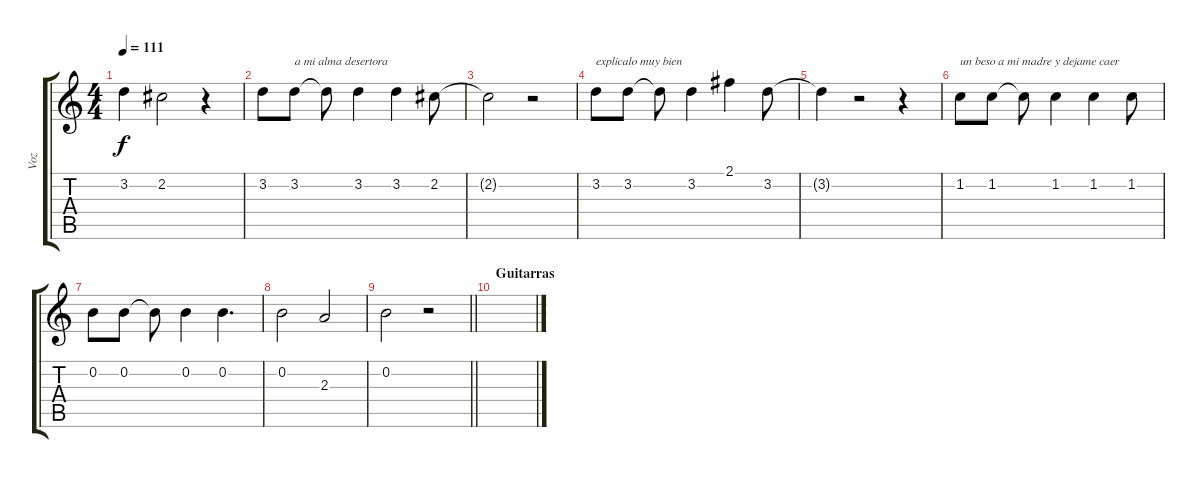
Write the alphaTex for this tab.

\track ("Voz" "Voz") {instrument electricguitarjazz}
\staff {score tabs}
\tuning (E4 B3 G3 D3 A2 E2) {hide}
\ts (4 4)
\tempo 111
\clef g2
\ks c
3.2{t}.4{dy f} 2.2.2 r.4 |
3.2.8 3.2.8{txt "a mi alma desertora"} 3.2{t}.8 3.2.4 3.2.4 2.2.8 |
2.2{t}.2 r.2 |
3.2.8{txt "explicalo muy bien"} 3.2.8 3.2{t}.8 3.2.4 2.1.4 3.2.8 |
3.2{t}.4 r.2 r.4 |
1.2.8{txt "un beso a mi madre y dejame caer"} 1.2.8 1.2{t}.8 1.2.4 1.2.4 1.2.8 |
0.2.8 0.2.8 0.2{t}.8 0.2.4 0.2.4{d} |
0.2.2 2.3.2 |
\barLineRight lightlight
0.2.2 r.2 |
\section ("" "Guitarras")
